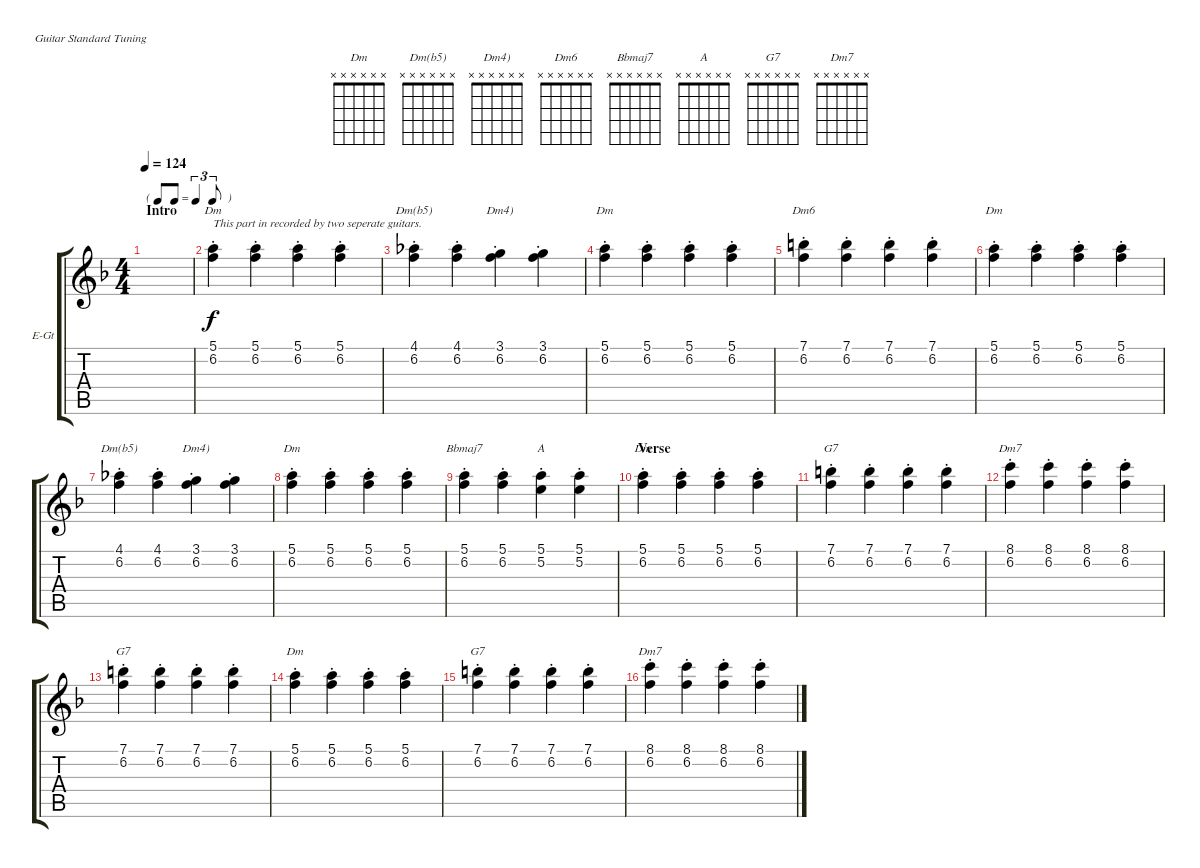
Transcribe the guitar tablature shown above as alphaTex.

\defaultSystemsLayout 4
\bracketExtendMode groupsimilarinstruments
\firstSystemTrackNameOrientation horizontal
\otherSystemsTrackNameOrientation horizontal
\track ("on-beat chords" "E-Gt") {instrument overdrivenguitar}
\staff {score tabs}
\tuning (E4 B3 G3 D3 A2 E2)
\chord ("Dm" x x x x x x)
\chord ("Dm(b5)" x x x x x x)
\chord ("Dm4)" x x x x x x)
\chord ("Dm6" x x x x x x)
\chord ("Bbmaj7" x x x x x x)
\chord ("A" x x x x x x)
\chord ("G7" x x x x x x)
\chord ("Dm7" x x x x x x)
\ts (4 4)
\tf triplet8th
\section ("" "Intro")
\ac
\tempo 124
\clef g2
\scale
0.123649
\ks dminor
|
\scale
0.214069 (6.2{st} 5.1{st}).4{ch "Dm" txt "This part in recorded by two seperate guitars."} (6.2{st} 5.1{st}).4 (6.2{st} 5.1{st}).4 (6.2{st} 5.1{st}).4 |
\scale
0.21394 (6.2{st} 4.1{st}).4{ch "Dm(b5)"} (6.2{st} 4.1{st}).4 (6.2{st} 3.1{st}).4{ch "Dm4)"} (6.2{st} 3.1{st}).4 |
\scale
0.247585 (6.2{st} 5.1{st}).4{ch "Dm"} (6.2{st} 5.1{st}).4 (6.2{st} 5.1{st}).4 (6.2{st} 5.1{st}).4 |
\scale
0.201005 (6.2{st} 7.1{st}).4{ch "Dm6"} (6.2{st} 7.1{st}).4 (6.2{st} 7.1{st}).4 (6.2{st} 7.1{st}).4 |
(6.2{st} 5.1{st}).4{ch "Dm"} (6.2{st} 5.1{st}).4 (6.2{st} 5.1{st}).4 (6.2{st} 5.1{st}).4 |
(6.2{st} 4.1{st}).4{ch "Dm(b5)"} (6.2{st} 4.1{st}).4 (6.2{st} 3.1{st}).4{ch "Dm4)"} (6.2{st} 3.1{st}).4 |
(6.2{st} 5.1{st}).4{ch "Dm"} (6.2{st} 5.1{st}).4 (6.2{st} 5.1{st}).4 (6.2{st} 5.1{st}).4 |
(6.2{st} 5.1{st}).4{ch "Bbmaj7"} (6.2{st} 5.1{st}).4 (5.2{st} 5.1{st}).4{ch "A"} (5.2{st} 5.1{st}).4 |
\section ("" "Verse")
(6.2{st} 5.1{st}).4{ch "Dm"} (6.2{st} 5.1{st}).4 (6.2{st} 5.1{st}).4 (6.2{st} 5.1{st}).4 |
(6.2{st} 7.1{st}).4{ch "G7"} (6.2{st} 7.1{st}).4 (6.2{st} 7.1{st}).4 (6.2{st} 7.1{st}).4 |
(6.2{st} 8.1{st}).4{ch "Dm7"} (6.2{st} 8.1{st}).4 (6.2{st} 8.1{st}).4 (6.2{st} 8.1{st}).4 |
(6.2{st} 7.1{st}).4{ch "G7"} (6.2{st} 7.1{st}).4 (6.2{st} 7.1{st}).4 (6.2{st} 7.1{st}).4 |
(6.2{st} 5.1{st}).4{ch "Dm"} (6.2{st} 5.1{st}).4 (6.2{st} 5.1{st}).4 (6.2{st} 5.1{st}).4 |
(6.2{st} 7.1{st}).4{ch "G7"} (6.2{st} 7.1{st}).4 (6.2{st} 7.1{st}).4 (6.2{st} 7.1{st}).4 |
(6.2{st} 8.1{st}).4{ch "Dm7"} (6.2{st} 8.1{st}).4 (6.2{st} 8.1{st}).4 (6.2{st} 8.1{st}).4
